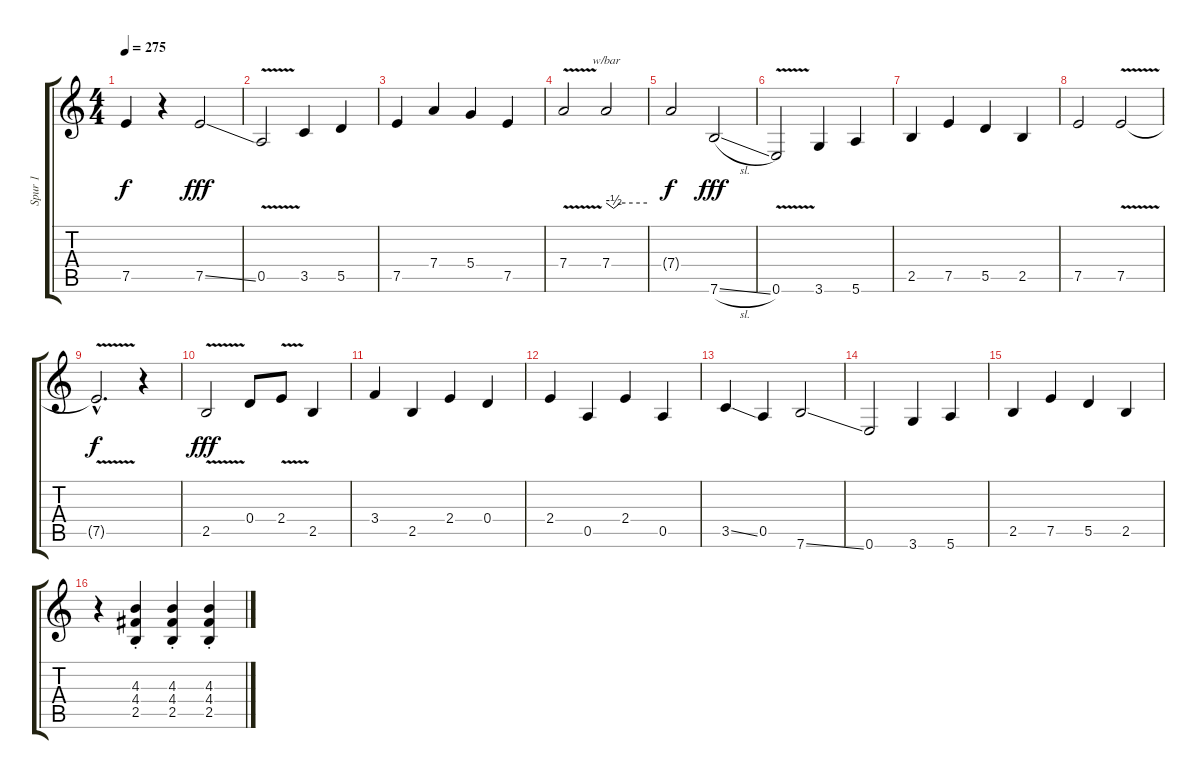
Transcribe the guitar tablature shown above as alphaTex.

\track ("Spur 1" "Spur 1") {instrument electricguitarclean}
\staff {score tabs}
\tuning (E4 B3 G3 D3 A2 E2) {hide}
\ts (4 4)
\tempo 275
\clef g2
\ks c
7.5{t}.4{dy f} r.4 7.5{ss}.2{dy fff} |
0.5{v}.2 3.5.4 5.5.4 |
7.5.4 7.4.4 5.4.4 7.5.4 |
7.4{v}.2 7.4.2{tbe (custom default 0 0 11 -2 21 0 60 0)} |
7.4{t}.2{dy f} 7.6{sl}.2{dy fff} |
0.6{v}.2 3.6.4 5.6.4 |
2.5.4 7.5.4 5.5.4 2.5.4 |
7.5.2 7.5{v}.2 |
7.5{hac t}.2{d dy f} r.4 |
2.5{v}.2{dy fff} 0.4.8 2.4{v}.8 2.5.4 |
3.4.4 2.5.4 2.4.4 0.4.4 |
2.4.4 0.5.4 2.4.4 0.5.4 |
3.5{ss}.4 0.5.4 7.6{ss}.2 |
0.6.2 3.6.4 5.6.4 |
2.5.4 7.5.4 5.5.4 2.5.4 |
r.4 (4.3 4.4 2.5{st}).4 (4.3 4.4 2.5{st}).4 (4.3 4.4 2.5{st}).4
